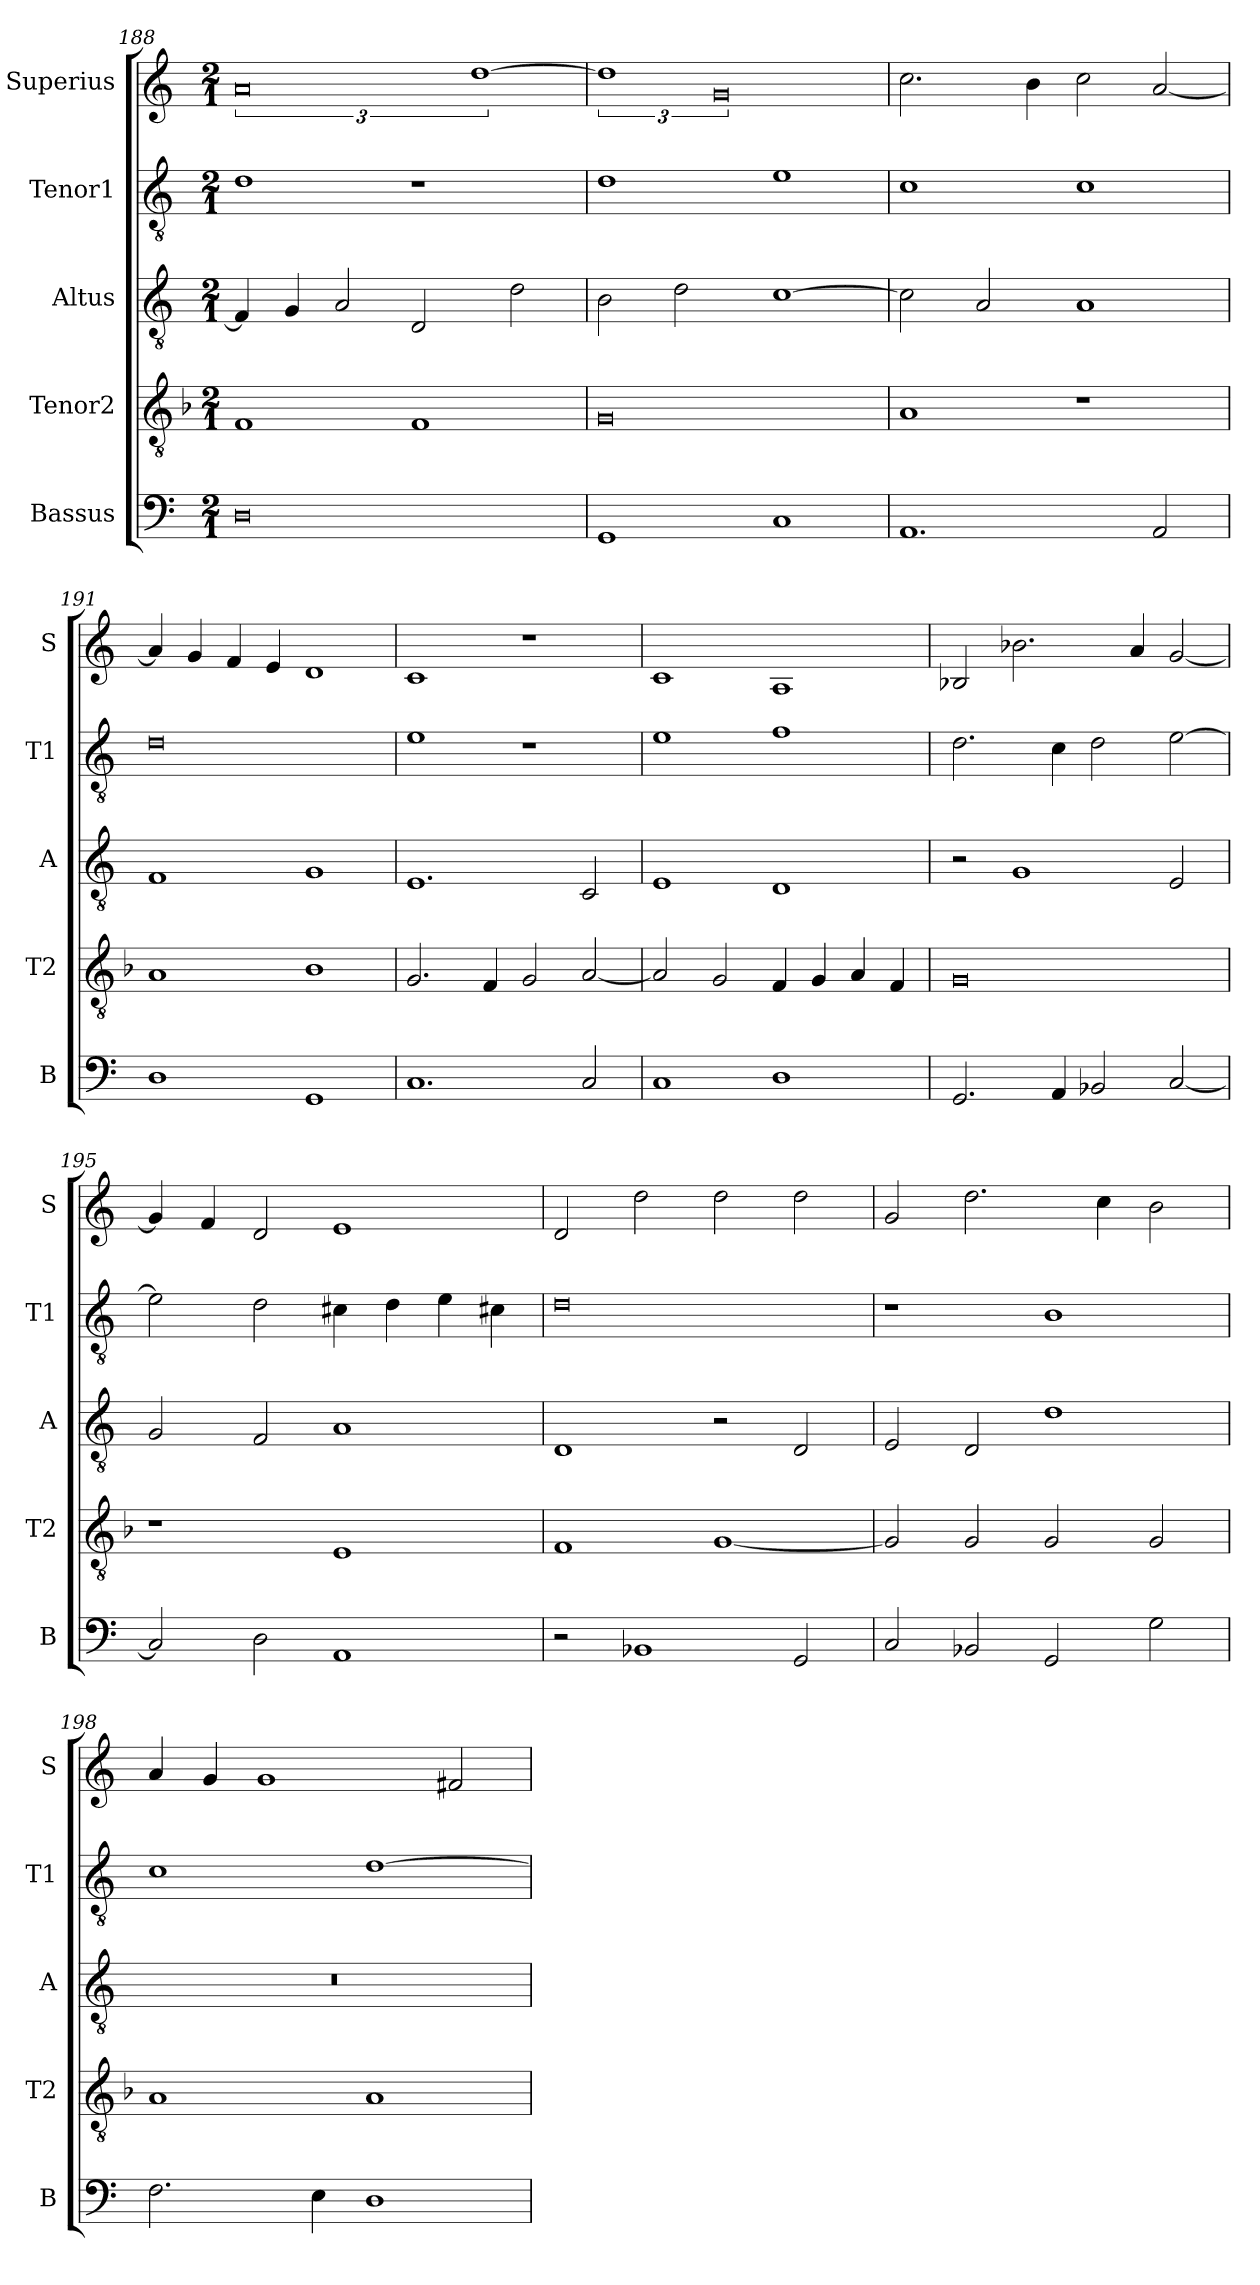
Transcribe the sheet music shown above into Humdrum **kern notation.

**kern	**kern	**kern	**kern	**kern
*part5	*part4	*part3	*part2	*part1
*staff5	*staff4	*staff3	*staff2	*staff1
*I"Bassus	*I"Tenor2	*I"Altus	*I"Tenor1	*I"Superius
*I'B	*I'T2	*I'A	*I'T1	*I'S
*clefF4	*clefGv2	*clefGv2	*clefGv2	*clefG2
*k[]	*k[b-]	*k[]	*k[]	*k[]
*M2/1	*M2/1	*M2/1	*M2/1	*M2/1
=188	=188	=188	=188	=188
0D	1F	4F/]	1d	3%4a
.	.	4G/	.	.
.	.	2A/	.	.
.	1F	2D/	1r	.
.	.	.	.	[3%2dd
.	.	2d\	.	.
=189	=189	=189	=189	=189
1GG	0G	2B\	1d	3%2dd]
.	.	2d\	.	.
.	.	.	.	3%4g
1C	.	[1c	1e	.
=190	=190	=190	=190	=190
1.AA	1A	2c\]	1c	2.cc\
.	.	2A/	.	.
.	.	.	.	4b\
.	1r	1A	1c	2cc\
2AA/	.	.	.	[2a/
=191	=191	=191	=191	=191
1D	1A	1F	0d	4a/]
.	.	.	.	4g/
.	.	.	.	4f/
.	.	.	.	4e/
1GG	1B-	1G	.	1d
=192	=192	=192	=192	=192
1.C	2.G/	1.E	1e	1c
.	4F/	.	.	.
.	2G/	.	1r	1r
2C/	[2A/	2C/	.	.
=193	=193	=193	=193	=193
1C	2A/]	1E	1e	1c
.	2G/	.	.	.
1D	4F/	1D	1f	1A
.	4G/	.	.	.
.	4A/	.	.	.
.	4F/	.	.	.
=194	=194	=194	=194	=194
2.GG/	0G	2r	2.d\	2B-X/
.	.	1G	.	2.b-X\
4AA/	.	.	4c\	.
2BB-X/	.	.	2d\	.
.	.	.	.	4a/
[2C/	.	2E/	[2e\	[2g/
=195	=195	=195	=195	=195
2C/]	1r	2G/	2e\]	4g/]
.	.	.	.	4f/
2D\	.	2F/	2d\	2d/
1AA	1E	1A	4c#X\	1e
.	.	.	4d\	.
.	.	.	4e\	.
.	.	.	4c#X\	.
=196	=196	=196	=196	=196
2r	1F	1D	0d	2d/
1BB-X	.	.	.	2dd\
.	[1G	2r	.	2dd\
2GG/	.	2D/	.	2dd\
=197	=197	=197	=197	=197
2C/	2G/]	2E/	1r	2g/
2BB-X/	2G/	2D/	.	2.dd\
2GG/	2G/	1d	1B	.
.	.	.	.	4cc\
2G\	2G/	.	.	2b\
=198	=198	=198	=198	=198
2.F\	1A	0r	1c	4a/
.	.	.	.	4g/
.	.	.	.	1g
4E\	.	.	.	.
1D	1A	.	[1d	.
.	.	.	.	2f#X/
=	=	=	=	=
*-	*-	*-	*-	*-
